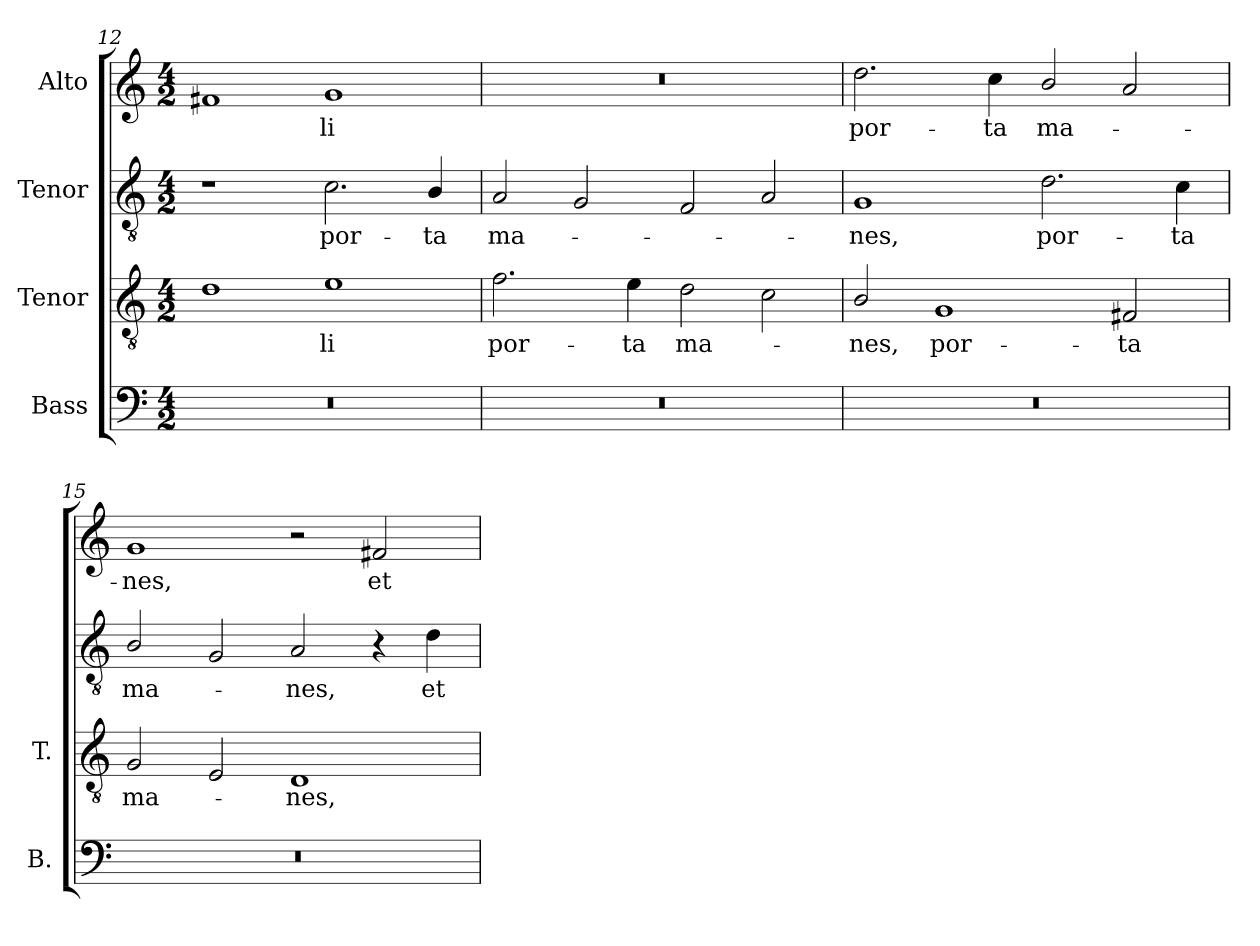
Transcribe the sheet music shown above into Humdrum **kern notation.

**kern	**kern	**text	**kern	**text	**kern	**text
*part4	*part3	*part3	*part2	*part2	*part1	*part1
*staff4	*staff3	*staff3	*staff2	*staff2	*staff1	*staff1
*I"Bass	*I"Tenor	*	*I"Tenor	*	*I"Alto	*
*I'B.	*I'T.	*	*	*	*	*
*clefF4	*clefGv2	*	*clefGv2	*	*clefG2	*
*	*ITrd7c12	*	*ITrd7c12	*	*	*
*k[]	*k[]	*	*k[]	*	*k[]	*
*C:	*C:	*	*C:	*	*C:	*
*M4/2	*M4/2	*	*M4/2	*	*M4/2	*
=12	=12	=12	=12	=12	=12	=12
!LO:N:vis=1	!	!	!	!	!	!
0r	1Di	.	1r	.	1f#Xi	.
!	!	!LO:LY:b:color=#000000	!	!	!	!
!	!	!	!	!LO:LY:b:color=#000000	!	!
!	!	!	!	!	!	!LO:LY:b:color=#000000
.	1Ei	-li	2.Ci\	por-	1gi	-li
!	!	!	!	!LO:LY:b:color=#000000	!	!
.	.	.	4BBi/	-ta	.	.
!!LO:LB:g=z
=13	=13	=13	=13	=13	=13	=13
!LO:N:vis=1	!	!	!	!	!	!
!	!	!LO:LY:b:color=#000000	!	!	!	!
!	!	!	!	!LO:LY:b:color=#000000	!LO:N:vis=1	!
0r	2.Fi\	por-	2AAi/	ma-	0r	.
.	.	.	2GGi/	.	.	.
!	!	!LO:LY:b:color=#000000	!	!	!	!
.	4Ei\	-ta	.	.	.	.
!	!	!LO:LY:b:color=#000000	!	!	!	!
.	2Di\	ma-	2FFi/	.	.	.
.	2Ci\	.	2AAi/	.	.	.
=14	=14	=14	=14	=14	=14	=14
!LO:N:vis=1	!	!	!	!	!	!
!	!	!LO:LY:b:color=#000000	!	!	!	!
!	!	!	!	!LO:LY:b:color=#000000	!	!
!	!	!	!	!	!	!LO:LY:b:color=#000000
0r	2BBi/	-nes,	1GGi	-nes,	2.ddi\	por-
!	!	!LO:LY:b:color=#000000	!	!	!	!
.	1GGi	por-	.	.	.	.
!	!	!	!	!	!	!LO:LY:b:color=#000000
.	.	.	.	.	4cci\	-ta
!	!	!	!	!LO:LY:b:color=#000000	!	!
!	!	!	!	!	!	!LO:LY:b:color=#000000
.	.	.	2.Di\	por-	2bi/	ma-
!	!	!LO:LY:b:color=#000000	!	!	!	!
.	2FF#Xi/	-ta	.	.	2ai/	.
!	!	!	!	!LO:LY:b:color=#000000	!	!
.	.	.	4Ci\	-ta	.	.
=15	=15	=15	=15	=15	=15	=15
!LO:N:vis=1	!	!	!	!	!	!
!	!	!LO:LY:b:color=#000000	!	!	!	!
!	!	!	!	!LO:LY:b:color=#000000	!	!
!	!	!	!	!	!	!LO:LY:b:color=#000000
0r	2GGi/	ma-	2BBi/	ma-	1gi	-nes,
.	2EEi/	.	2GGi/	.	.	.
!	!	!LO:LY:b:color=#000000	!	!	!	!
!	!	!	!	!LO:LY:b:color=#000000	!	!
.	1DDi	-nes,	2AAi/	-nes,	2r	.
!	!	!	!	!	!	!LO:LY:b:color=#000000
.	.	.	4r	.	2f#Xi/	et
!	!	!	!	!LO:LY:b:color=#000000	!	!
.	.	.	4Di\	et	.	.
=	=	=	=	=	=	=
*-	*-	*-	*-	*-	*-	*-
